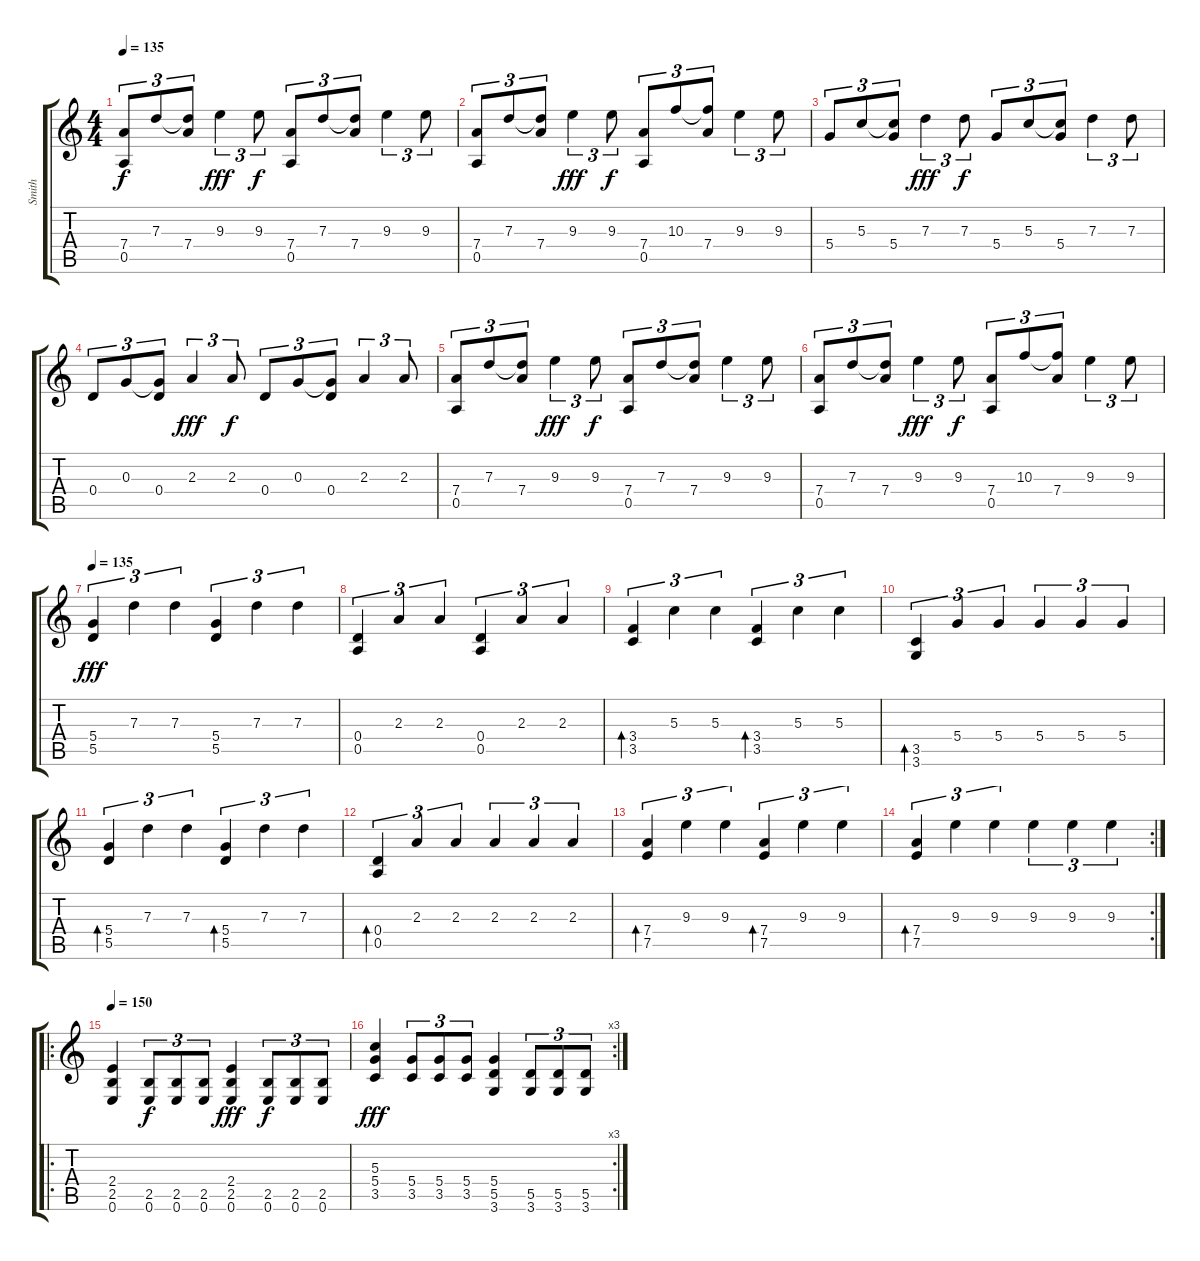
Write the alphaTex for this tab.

\track ("Smith" "Smith") {instrument distortionguitar}
\staff {score tabs}
\tuning (E4 B3 G3 D3 A2 E2) {hide}
\ts (4 4)
\tempo 135
\clef g2
\ks c
(7.4 0.5).8{tu (3 2) dy f} 7.3.8{tu (3 2) instrument electricguitarclean} (7.3{t} 7.4).8{tu (3 2)} 9.3.4{tu (3 2) dy fff} 9.3.8{tu (3 2) dy f} (7.4 0.5).8{tu (3 2)} 7.3.8{tu (3 2)} (7.3{t} 7.4).8{tu (3 2)} 9.3.4{tu (3 2)} 9.3.8{tu (3 2)} |
(7.4 0.5).8{tu (3 2)} 7.3.8{tu (3 2) instrument electricguitarclean} (7.3{t} 7.4).8{tu (3 2)} 9.3.4{tu (3 2) dy fff} 9.3.8{tu (3 2) dy f} (7.4 0.5).8{tu (3 2)} 10.3.8{tu (3 2)} (10.3{t} 7.4).8{tu (3 2)} 9.3.4{tu (3 2)} 9.3.8{tu (3 2)} |
5.4.8{tu (3 2)} 5.3.8{tu (3 2) instrument electricguitarclean} (5.3{t} 5.4).8{tu (3 2)} 7.3.4{tu (3 2) dy fff} 7.3.8{tu (3 2) dy f} 5.4.8{tu (3 2)} 5.3.8{tu (3 2)} (5.3{t} 5.4).8{tu (3 2)} 7.3.4{tu (3 2)} 7.3.8{tu (3 2)} |
0.4.8{tu (3 2)} 0.3.8{tu (3 2) instrument electricguitarclean} (0.3{t} 0.4).8{tu (3 2)} 2.3.4{tu (3 2) dy fff} 2.3.8{tu (3 2) dy f} 0.4.8{tu (3 2)} 0.3.8{tu (3 2)} (0.3{t} 0.4).8{tu (3 2)} 2.3.4{tu (3 2)} 2.3.8{tu (3 2)} |
(7.4 0.5).8{tu (3 2)} 7.3.8{tu (3 2) instrument electricguitarclean} (7.3{t} 7.4).8{tu (3 2)} 9.3.4{tu (3 2) dy fff} 9.3.8{tu (3 2) dy f} (7.4 0.5).8{tu (3 2)} 7.3.8{tu (3 2)} (7.3{t} 7.4).8{tu (3 2)} 9.3.4{tu (3 2)} 9.3.8{tu (3 2)} |
(7.4 0.5).8{tu (3 2)} 7.3.8{tu (3 2) instrument electricguitarclean} (7.3{t} 7.4).8{tu (3 2)} 9.3.4{tu (3 2) dy fff} 9.3.8{tu (3 2) dy f} (7.4 0.5).8{tu (3 2)} 10.3.8{tu (3 2)} (10.3{t} 7.4).8{tu (3 2)} 9.3.4{tu (3 2)} 9.3.8{tu (3 2)} |
\tempo 135
(5.4 5.5).4{tu (3 2) dy fff} 7.3.4{tu (3 2)} 7.3.4{tu (3 2)} (5.4 5.5).4{tu (3 2)} 7.3.4{tu (3 2)} 7.3.4{tu (3 2)} |
(0.4 0.5).4{tu (3 2)} 2.3.4{tu (3 2)} 2.3.4{tu (3 2)} (0.4 0.5).4{tu (3 2)} 2.3.4{tu (3 2)} 2.3.4{tu (3 2)} |
(3.4 3.5).4{tu (3 2) bd 480} 5.3.4{tu (3 2)} 5.3.4{tu (3 2)} (3.4 3.5).4{tu (3 2) bd 480} 5.3.4{tu (3 2)} 5.3.4{tu (3 2)} |
(3.5 3.6).4{tu (3 2) bd 480} 5.4.4{tu (3 2)} 5.4.4{tu (3 2)} 5.4.4{tu (3 2)} 5.4.4{tu (3 2)} 5.4.4{tu (3 2)} |
(5.4 5.5).4{tu (3 2) bd 480} 7.3.4{tu (3 2)} 7.3.4{tu (3 2)} (5.4 5.5).4{tu (3 2) bd 480} 7.3.4{tu (3 2)} 7.3.4{tu (3 2)} |
(0.4 0.5).4{tu (3 2) bd 480} 2.3.4{tu (3 2)} 2.3.4{tu (3 2)} 2.3.4{tu (3 2)} 2.3.4{tu (3 2)} 2.3.4{tu (3 2)} |
(7.4 7.5).4{tu (3 2) bd 480} 9.3.4{tu (3 2)} 9.3.4{tu (3 2)} (7.4 7.5).4{tu (3 2) bd 480} 9.3.4{tu (3 2)} 9.3.4{tu (3 2)} |
\rc 2
(7.4 7.5).4{tu (3 2) bd 480} 9.3.4{tu (3 2)} 9.3.4{tu (3 2)} 9.3.4{tu (3 2)} 9.3.4{tu (3 2)} 9.3.4{tu (3 2)} |
\ro
\tempo 150
(2.4 2.5 0.6).4{instrument distortionguitar} (2.5 0.6).8{tu (3 2) dy f} (2.5 0.6).8{tu (3 2)} (2.5 0.6).8{tu (3 2)} (2.4 2.5 0.6).4{dy fff} (2.5 0.6).8{tu (3 2) dy f} (2.5 0.6).8{tu (3 2)} (2.5 0.6).8{tu (3 2)} |
\rc 3
(5.3 5.4 3.5).4{dy fff} (5.4 3.5).8{tu (3 2)} (5.4 3.5).8{tu (3 2)} (5.4 3.5).8{tu (3 2)} (5.4 5.5 3.6).4 (5.5 3.6).8{tu (3 2)} (5.5 3.6).8{tu (3 2)} (5.5 3.6).8{tu (3 2)}
